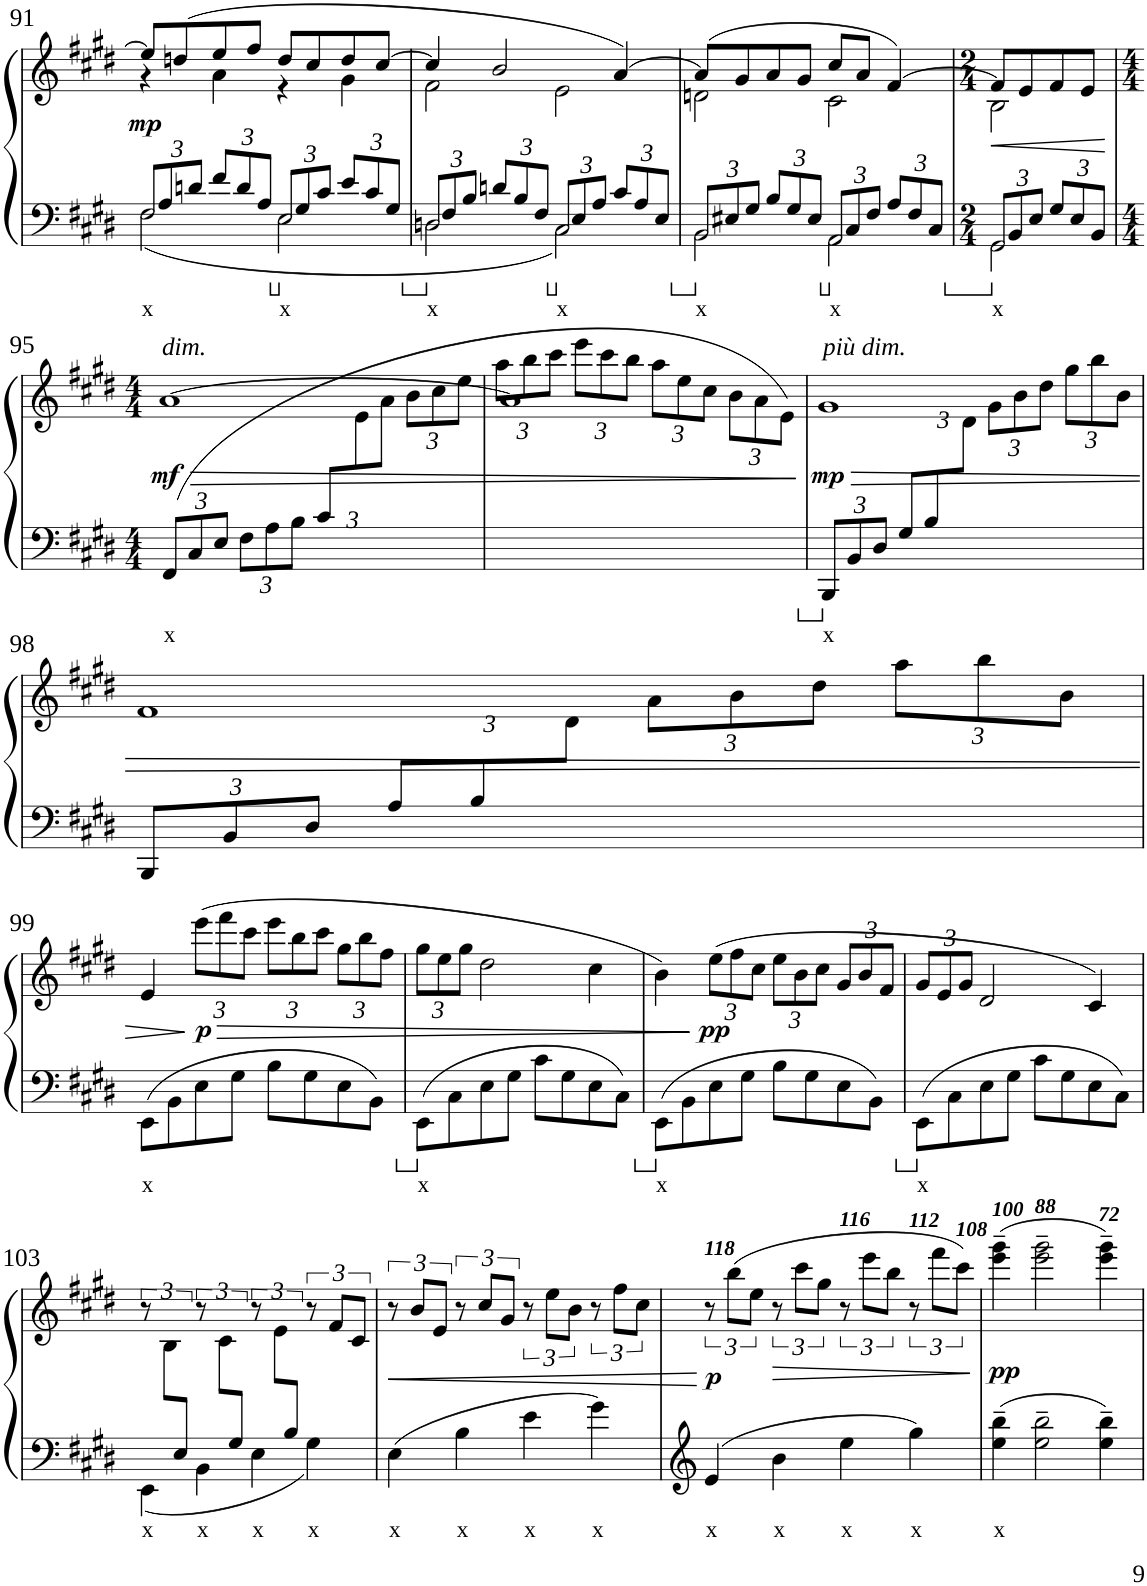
**kern	**text	**kern	**dynam
*part1	*part1	*part1	*part1
*staff2	*staff2	*staff1	*staff1/2
*I"Piano	*	*	*
*I'Pno	*	*	*
!!LO:PB:g=z
*clefG2	*	*clefG2	*
*k[f#c#g#d#]	*	*k[f#c#g#d#]	*
*M4/4	*	*M4/4	*
*Xbrackettup	*	*	*
=91	=91	=91	=91
!	!LO:LY:b	!	!LO:DY:b
*^	*	*^	*
12F#/L	2F#\	x	8ee/L]	4r	mp
12A/	.	.	.	.	.
.	.	.	(>8ddn/	.	.
12dn/J	.	.	.	.	.
12f#/L	.	.	8ee/	4a\	.
12d/	.	.	.	.	.
.	.	.	8ff#/J	.	.
12A/J	.	.	.	.	.
!	!	!LO:LY:b	!	!	!
12E/L	2E\	x	8dd/L	4r	.
12G#/	.	.	.	.	.
.	.	.	8cc#/	.	.
12c#/J	.	.	.	.	.
12e/L	.	.	8dd/	4g#\	.
12c#/	.	.	.	.	.
.	.	.	[8cc#/J	.	.
12G#/J	.	.	.	.	.
=92	=92	=92	=92	=92	=92
!	!	!LO:LY:b	!	!	!
12Dn/L	2D\	x	4cc#/]	2f#\	.
12F#/	.	.	.	.	.
12B/J	.	.	.	.	.
12dn/L	.	.	2b/	.	.
12B/	.	.	.	.	.
12F#/J	.	.	.	.	.
!	!	!LO:LY:b	!	!	!
12C#/L	2C#\	x	.	2e\	.
12E/	.	.	.	.	.
12A/J	.	.	.	.	.
12c#/L	.	.	[4a/)	.	.
12A/	.	.	.	.	.
12E/J	.	.	.	.	.
=93	=93	=93	=93	=93	=93
!	!	!LO:LY:b	!	!	!
12BB/L	2BB\	x	(>8a/L]	2dn\	.
12E#X/	.	.	.	.	.
.	.	.	8g#/	.	.
12G#/J	.	.	.	.	.
12B/L	.	.	8a/	.	.
12G#/	.	.	.	.	.
.	.	.	8g#/J	.	.
12E#/J	.	.	.	.	.
!	!	!LO:LY:b	!	!	!
12AA/L	2AA\	x	8cc#/L	2c#\	.
12C#/	.	.	.	.	.
.	.	.	8a/J	.	.
12F#/J	.	.	.	.	.
12A/L	.	.	[4f#/)	.	.
12F#/	.	.	.	.	.
12C#/J	.	.	.	.	.
=94	=94	=94	=94	=94	=94
*M2/4	*	*	*M2/4	*	*
!	!	!LO:LY:b	!	!	!LO:HP:b
12GG#/L	2GG#\	x	8f#/L]	2B\	<
12BB/	.	.	.	.	.
.	.	.	8e/	.	.
12E/J	.	.	.	.	.
12G#/L	.	.	8f#/	.	.
12E/	.	.	.	.	.
.	.	.	8e/J	.	.
12BB/J	.	.	.	.	.
*v	*v	*	*	*	*
*	*	*v	*v	*
!!LO:LB:g=z
=95	=95	=95	=95
*M4/4	*	*M4/4	*
!	!	!LO:TX:a:i:t=dim.	!
!	!LO:LY:b	!	!LO:HP:b
*	*	*^	*
*	*	*	*^	*
!	!	!	!	!	!LO:DY:n=1:b
(>12FF#/L	x	[1a	2.ryy	12%7ryy	> mf
12C#/	.	.	.	.	.
12E/J	.	.	.	.	.
12F#\L	.	.	.	.	.
12A\	.	.	.	.	.
12B\J	.	.	.	.	.
12c#/L	.	.	.	.	.
6ryy	.	.	.	12e\	.
.	.	.	.	12a\J	.
*	*	*	*Xbrackettup	*	*
4ryy	.	.	12b\L	4ryy	.
.	.	.	12cc#\	.	.
.	.	.	12ee\J	.	.
*	*	*	*v	*v	*
=96	=96	=96	=96	=96
1ryy	.	1a]	12aa\L	.
.	.	.	12bb\	.
.	.	.	12ccc#\J	.
.	.	.	12eee\L	.
.	.	.	12ccc#\	.
.	.	.	12bb\J	.
.	.	.	12aa\L	.
.	.	.	12ee\	.
.	.	.	12cc#\J	.
.	.	.	12b\L	.
.	.	.	12a\	.
.	.	.	12e\J)	.
*	*	*v	*v	*
.	.	.	[
=97	=97	=97	=97
!	!	!LO:TX:a:i:t=più dim.	!
!	!LO:LY:b	!	!LO:HP:b
*	*	*^	*
*	*	*	*^	*
!	!	!	!	!	!LO:DY:n=1:b
12BBB/L	x	1g#	2ryy	12%5ryy	> mp
12BB/	.	.	.	.	.
12D#/J	.	.	.	.	.
12G#/L	.	.	.	.	.
12B/	.	.	.	.	.
12ryy	.	.	.	12d#\J	.
2ryy	.	.	12g#\L	2ryy	.
.	.	.	12b\	.	.
.	.	.	12dd#\J	.	.
.	.	.	12gg#\L	.	.
.	.	.	12bb\	.	.
.	.	.	12b\J	.	.
!!LO:LB:g=z	!!	!!
=98	=98	=98	=98	=98	=98
12BBB/L	.	1f#	2ryy	12%5ryy	.
12BB/	.	.	.	.	.
12D#/J	.	.	.	.	.
12A/L	.	.	.	.	.
12B/	.	.	.	.	.
12ryy	.	.	.	12d#\J	.
2ryy	.	.	12a\L	2ryy	.
.	.	.	12b\	.	.
.	.	.	12dd#\J	.	.
.	.	.	12aa\L	.	.
.	.	.	12bb\	.	.
.	.	.	12b\J	.	.
*	*	*	*v	*v	*
!!LO:LB:g=z
=99	=99	=99	=99	=99
!	!LO:LY:b	!	!	!
*	*	*v	*v	*
8EE\L	x	4e/	.
8BB\	.	.	.
!	!	!	!LO:HP:n=1:b
!	!	!	!LO:DY:n=1:b
8E\	.	(>12eee\L	] > p
.	.	12fff#\	.
8G#\J	.	.	.
.	.	12ccc#\J	.
8B\L	.	12eee\L	.
.	.	12bb\	.
8G#\	.	.	.
.	.	12ccc#\J	.
8E\	.	12gg#\L	.
.	.	12bb\	.
8BB\J	.	.	.
.	.	12ff#\J	.
=100	=100	=100	=100
!	!LO:LY:b	!	!
8EE\L	x	12gg#\L	.
.	.	12ee\	.
8C#\	.	.	.
.	.	12gg#\J	.
8E\	.	2dd#\	.
8G#\J	.	.	.
8c#\L	.	.	.
8G#\	.	.	.
8E\	.	4cc#\	.
8C#\J	.	.	.
=101	=101	=101	=101
!	!LO:LY:b	!	!
8EE\L	x	4b\)	.
8BB\	.	.	.
!	!	!	!LO:DY:n=1:b
8E\	.	(>12ee\L	] pp
.	.	12ff#\	.
8G#\J	.	.	.
.	.	12cc#\J	.
8B\L	.	12ee\L	.
.	.	12b\	.
8G#\	.	.	.
.	.	12cc#\J	.
8E\	.	12g#/L	.
.	.	12b/	.
8BB\J	.	.	.
.	.	12f#/J	.
=102	=102	=102	=102
!	!LO:LY:b	!	!
8EE\L	x	12g#/L	.
.	.	12e/	.
8C#\	.	.	.
.	.	12g#/J	.
8E\	.	2d#/	.
8G#\J	.	.	.
8c#\L	.	.	.
8G#\	.	.	.
8E\	.	4c#/)	.
8C#\J	.	.	.
!!LO:LB:g=z
=103	=103	=103	=103
*^	*	*	*
!	!	!LO:LY:b	!	!
*	*	*	*brackettup	*
6ryy	4EE\	x	12r	.
.	.	.	12B\L	.
12E/J	.	.	12ryy	.
!	!	!LO:LY:b	!	!
6ryy	4BB\	x	12r	.
.	.	.	12c#\L	.
12G#/J	.	.	12ryy	.
!	!	!LO:LY:b	!	!
6ryy	4E\	x	12r	.
.	.	.	12e\L	.
12B/J	.	.	12ryy	.
!	!	!LO:LY:b	!	!
4ryy	4G#\	x	12r	.
.	.	.	12f#/L	.
.	.	.	12c#/J	.
*v	*v	*	*	*
=104	=104	=104	=104
!	!LO:LY:b	!	!LO:HP:b
4E\	x	12r	<
.	.	12b/L	.
.	.	12e/J	.
!	!LO:LY:b	!	!
4B\	x	12r	.
.	.	12cc#/L	.
.	.	12g#/J	.
!	!LO:LY:b	!	!
4e\	x	12r	.
.	.	12ee\L	.
.	.	12b\J	.
!	!LO:LY:b	!	!
4g#\	x	12r	.
.	.	12ff#\L	.
.	.	12cc#\J	.
.	.	.	]
=105	=105	=105	=105
!	!	!LO:TX:a:Bi:t=118	!
!	!LO:LY:b	!	!LO:DY:b
4e/	x	12r	p
.	.	(>12bb\L	.
.	.	12ee\J	.
!	!LO:LY:b	!	!
4b\	x	12r	.
.	.	12ccc#\L	.
.	.	12gg#\J	.
!	!	!LO:TX:a:Bi:t=116	!
!	!LO:LY:b	!	!
4ee\	x	12r	.
.	.	12eee\L	.
.	.	12bb\J	.
!	!	!LO:TX:a:Bi:t=112	!
!	!LO:LY:b	!	!
4gg#\	x	12r	.
.	.	12fff#\L	.
!	!	!LO:TX:a:Bi:t=108	!
.	.	12ccc#\J)	.
.	.	.	[
=106	=106	=106	=106
!	!	!LO:TX:a:Bi:t=100	!
!	!LO:LY:b	!	!LO:DY:b
4ee\~ 4bb\~	x	(>4eee\~ 4ggg#\~	pp
!	!	!LO:TX:a:Bi:t=88	!
2ee\~ 2bb\~	.	2eee\~ 2ggg#\~	.
!	!	!LO:TX:a:Bi:t=72	!
4ee\~ 4bb\~	.	4eee\~ 4ggg#\~)	.
=	=	=	=
*-	*-	*-	*-
